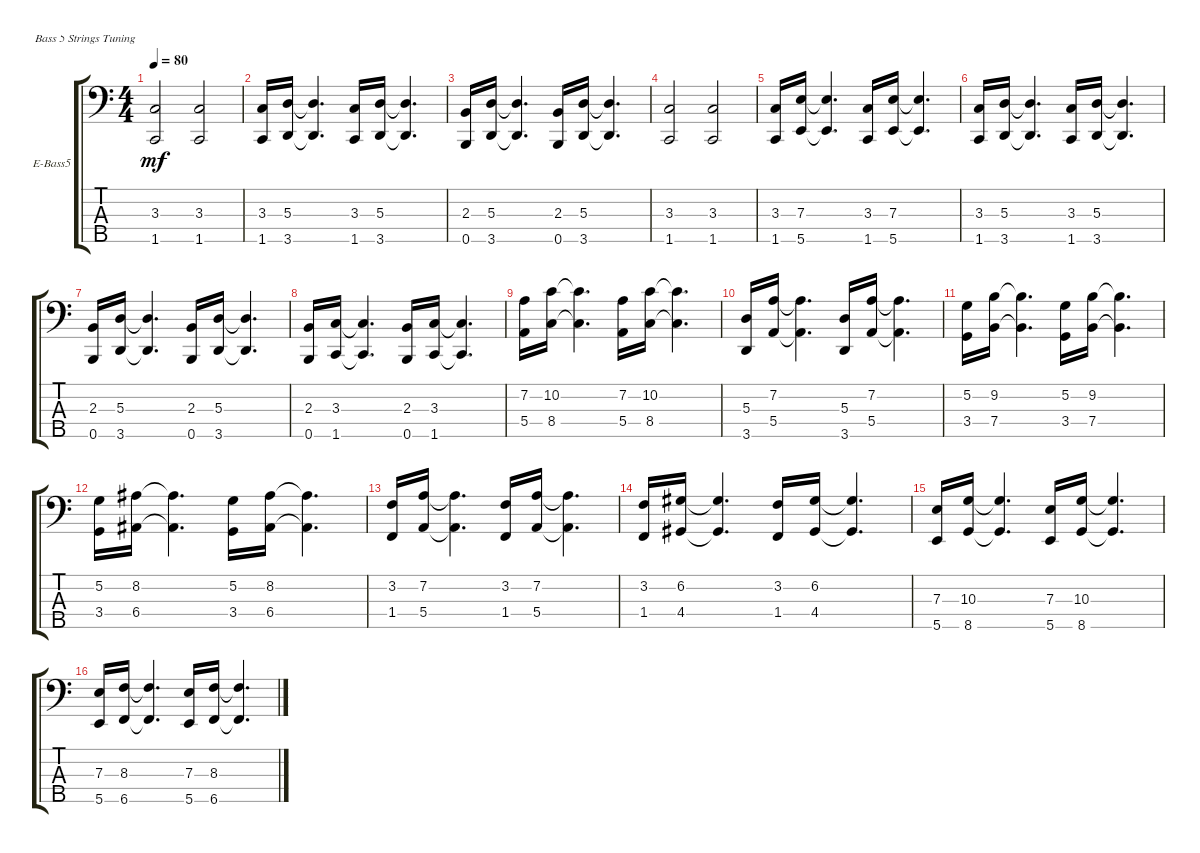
\defaultSystemsLayout 4
\bracketExtendMode groupsimilarinstruments
\firstSystemTrackNameOrientation horizontal
\otherSystemsTrackNameOrientation horizontal
\track ("Bass" "E-Bass5") {instrument electricbassfinger}
\staff {score tabs}
\tuning (G2 D2 A1 E1 B0)
\ts (4 4)
\tempo 80
\clef f4
\scale
0.431464
\ks c
(1.5 3.3).2{dy mf instrument electricbassfinger} (1.5 3.3).2 |
\scale
0.312369 (1.5 3.3).16 (3.5 5.3).16 (3.5{t} 5.3{t}).4{d} (1.5 3.3).16 (3.5 5.3).16 (3.5{t} 5.3{t}).4{d} |
\scale
0.256303 (0.5 2.3).16 (3.5 5.3).16 (3.5{t} 5.3{t}).4{d} (0.5 2.3).16 (3.5 5.3).16 (3.5{t} 5.3{t}).4{d} |
\scale
0.333333 (1.5 3.3).2 (1.5 3.3).2 |
\scale
0.333333 (1.5 3.3).16 (5.5 7.3).16 (5.5{t} 7.3{t}).4{d} (1.5 3.3).16 (5.5 7.3).16 (5.5{t} 7.3{t}).4{d} |
\scale
0.333333 (1.5 3.3).16 (3.5 5.3).16 (3.5{t} 5.3{t}).4{d} (1.5 3.3).16 (3.5 5.3).16 (3.5{t} 5.3{t}).4{d} |
\scale
0.333333 (0.5 2.3).16 (3.5 5.3).16 (3.5{t} 5.3{t}).4{d} (0.5 2.3).16 (3.5 5.3).16 (3.5{t} 5.3{t}).4{d} |
\scale
0.333333 (0.5 2.3).16 (1.5 3.3).16 (1.5{t} 3.3{t}).4{d} (0.5 2.3).16 (1.5 3.3).16 (1.5{t} 3.3{t}).4{d} |
\scale
0.333333 (5.4 7.2).16 (8.4 10.2).16 (8.4{t} 10.2{t}).4{d} (5.4 7.2).16 (8.4 10.2).16 (8.4{t} 10.2{t}).4{d} |
\scale
0.333333 (3.5 5.3).16 (5.4 7.2).16 (5.4{t} 7.2{t}).4{d} (3.5 5.3).16 (5.4 7.2).16 (5.4{t} 7.2{t}).4{d} |
\scale
0.333333 (3.4 5.2).16 (7.4 9.2).16 (7.4{t} 9.2{t}).4{d} (3.4 5.2).16 (7.4 9.2).16 (7.4{t} 9.2{t}).4{d} |
\scale
0.333333 (3.4 5.2).16 (6.4 8.2).16 (6.4{t} 8.2{t}).4{d} (3.4 5.2).16 (6.4 8.2).16 (6.4{t} 8.2{t}).4{d} |
\scale
0.333333 (1.4 3.2).16 (5.4 7.2).16 (5.4{t} 7.2{t}).4{d} (1.4 3.2).16 (5.4 7.2).16 (5.4{t} 7.2{t}).4{d} |
\scale
0.333333 (1.4 3.2).16 (4.4 6.2).16 (4.4{t} 6.2{t}).4{d} (1.4 3.2).16 (4.4 6.2).16 (4.4{t} 6.2{t}).4{d} |
\scale
0.333333 (5.5 7.3).16 (8.5 10.3).16 (8.5{t} 10.3{t}).4{d} (5.5 7.3).16 (8.5 10.3).16 (8.5{t} 10.3{t}).4{d} |
\scale
0.333333 (5.5 7.3).16 (6.5 8.3).16 (6.5{t} 8.3{t}).4{d} (5.5 7.3).16 (6.5 8.3).16 (6.5{t} 8.3{t}).4{d}
